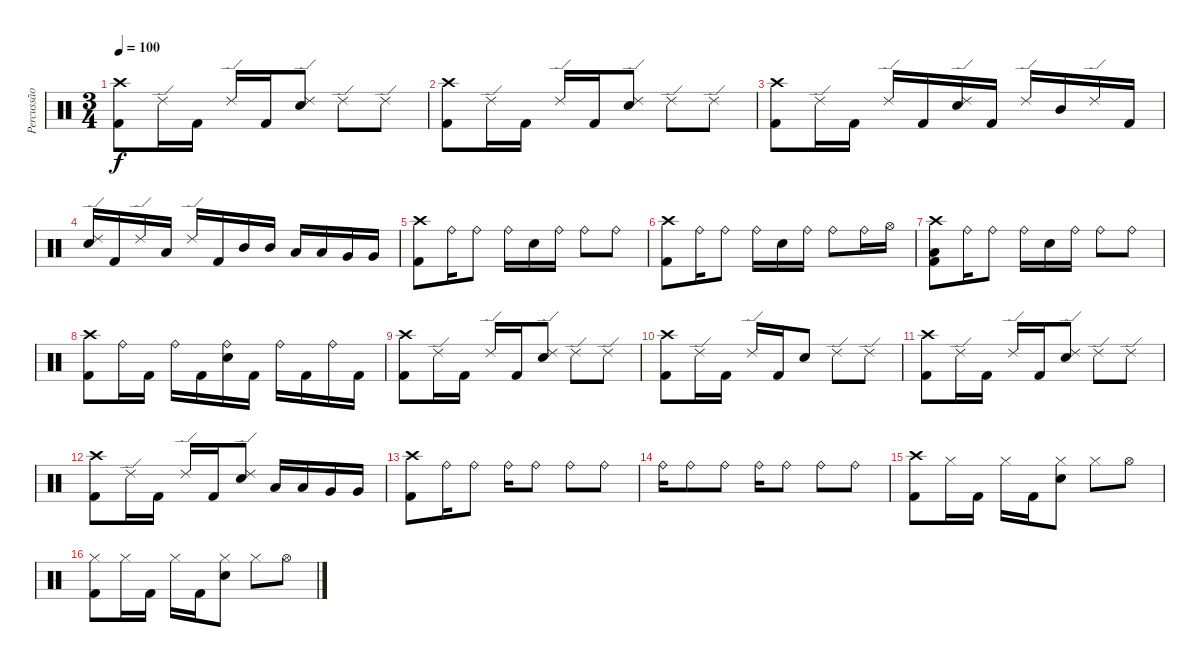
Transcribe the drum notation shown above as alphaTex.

\track ("Percussão" "Percussão") {instrument percussion}
\staff {score}
\articulation defaults
\ts (3 4)
\tempo 100
\clef neutral
\ks c
("Crash high (hit)" "Kick (hit) 2").8{dy f} "Ride (edge) 2".16 "Kick (hit) 2".16 "Ride (edge) 2".16 "Kick (hit) 2".16 ("Ride (edge) 2" "Electric Snare (hit)").8 "Ride (edge) 2".8 "Ride (edge) 2".8 |
("Crash high (hit)" "Kick (hit) 2").8 "Ride (edge) 2".16 "Kick (hit) 2".16 "Ride (edge) 2".16 "Kick (hit) 2".16 ("Ride (edge) 2" "Electric Snare (hit)").8 "Ride (edge) 2".8 "Ride (edge) 2".8 |
("Crash high (hit)" "Kick (hit) 2").8 "Ride (edge) 2".16 "Kick (hit) 2".16 "Ride (edge) 2".16 "Kick (hit) 2".16 ("Ride (edge) 2" "Electric Snare (hit)").16 "Kick (hit) 2".16 "Ride (edge) 2".16 "Mid Tom (hit)".16 "Ride (edge) 2".16 "Kick (hit) 2".16 |
("Ride (edge) 2" "Electric Snare (hit)").16 "Kick (hit) 2".16 "Ride (edge) 2".16 "Low Tom (hit)".16 "Ride (edge) 2".16 "Kick (hit) 2".16 "Mid Tom (hit)".16 "Mid Tom (hit)".16 "Low Tom (hit)".16 "Low Tom (hit)".16 "Very Low Tom (hit)".16 "Very Low Tom (hit)".16 |
("Crash high (hit)" "Kick (hit) 2").8 "Ride (bell)".16 "Ride (bell)".8 "Ride (bell)".16 "Electric Snare (hit)".16 "Ride (bell)".16 "Ride (bell)".8 "Ride (bell)".8 |
("Crash high (hit)" "Kick (hit) 2").8 "Ride (bell)".16 "Ride (bell)".8 "Ride (bell)".16 "Electric Snare (hit)".16 "Ride (bell)".16 "Ride (bell)".8 "Ride (bell)".16 "Hi-Hat (open)".16 |
("Crash high (hit)" "Low Floor Tom (hit)" "Kick (hit) 2").8 "Ride (bell)".16 "Ride (bell)".8 "Ride (bell)".16 "Electric Snare (hit)".16 "Ride (bell)".16 "Ride (bell)".8 "Ride (bell)".8 |
("Crash high (hit)" "Kick (hit) 2").8 "Ride (bell)".16 "Kick (hit) 2".16 "Ride (bell)".16 "Kick (hit) 2".16 ("Ride (bell)" "Electric Snare (hit)").16 "Kick (hit) 2".16 "Ride (bell)".16 "Kick (hit) 2".16 "Ride (bell)".16 "Kick (hit) 2".16 |
("Crash high (hit)" "Kick (hit) 2").8 "Ride (edge) 2".16 "Kick (hit) 2".16 "Ride (edge) 2".16 "Kick (hit) 2".16 ("Ride (edge) 2" "Electric Snare (hit)").8 "Ride (edge) 2".8 "Ride (edge) 2".8 |
("Crash high (hit)" "Kick (hit) 2").8 "Ride (edge) 2".16 "Kick (hit) 2".16 "Ride (edge) 2".16 "Kick (hit) 2".16 "Electric Snare (hit)".8 "Ride (edge) 2".8 "Ride (edge) 2".8 |
("Crash high (hit)" "Kick (hit) 2").8 "Ride (edge) 2".16 "Kick (hit) 2".16 "Ride (edge) 2".16 "Kick (hit) 2".16 ("Ride (edge) 2" "Electric Snare (hit)").8 "Ride (edge) 2".8 "Ride (edge) 2".8 |
("Crash high (hit)" "Kick (hit) 2").8 "Ride (edge) 2".16 "Kick (hit) 2".16 "Ride (edge) 2".16 "Kick (hit) 2".16 ("Ride (edge) 2" "Electric Snare (hit)").8 "Low Tom (hit)".16 "Low Tom (hit)".16 "Very Low Tom (hit)".16 "Very Low Tom (hit)".16 |
("Crash high (hit)" "Kick (hit) 2").8 "Ride (bell)".16 "Ride (bell)".8 "Ride (bell)".16 "Ride (bell)".8 "Ride (bell)".8 "Ride (bell)".8 |
"Ride (bell)".16 "Ride (bell)".8 "Ride (bell)".8 "Ride (bell)".16 "Ride (bell)".8 "Ride (bell)".8 "Ride (bell)".8 |
("Crash high (hit)" "Kick (hit) 2").8 "Hi-Hat (closed)".16 "Kick (hit) 2".16 "Hi-Hat (closed)".16 "Kick (hit) 2".16 ("Hi-Hat (closed)" "Electric Snare (hit)").8 "Hi-Hat (closed)".8 "Hi-Hat (open)".8 |
("Hi-Hat (closed)" "Kick (hit) 2").8 "Hi-Hat (closed)".16 "Kick (hit) 2".16 "Hi-Hat (closed)".16 "Kick (hit) 2".16 ("Hi-Hat (closed)" "Electric Snare (hit)").8 "Hi-Hat (closed)".8 "Hi-Hat (open)".8
